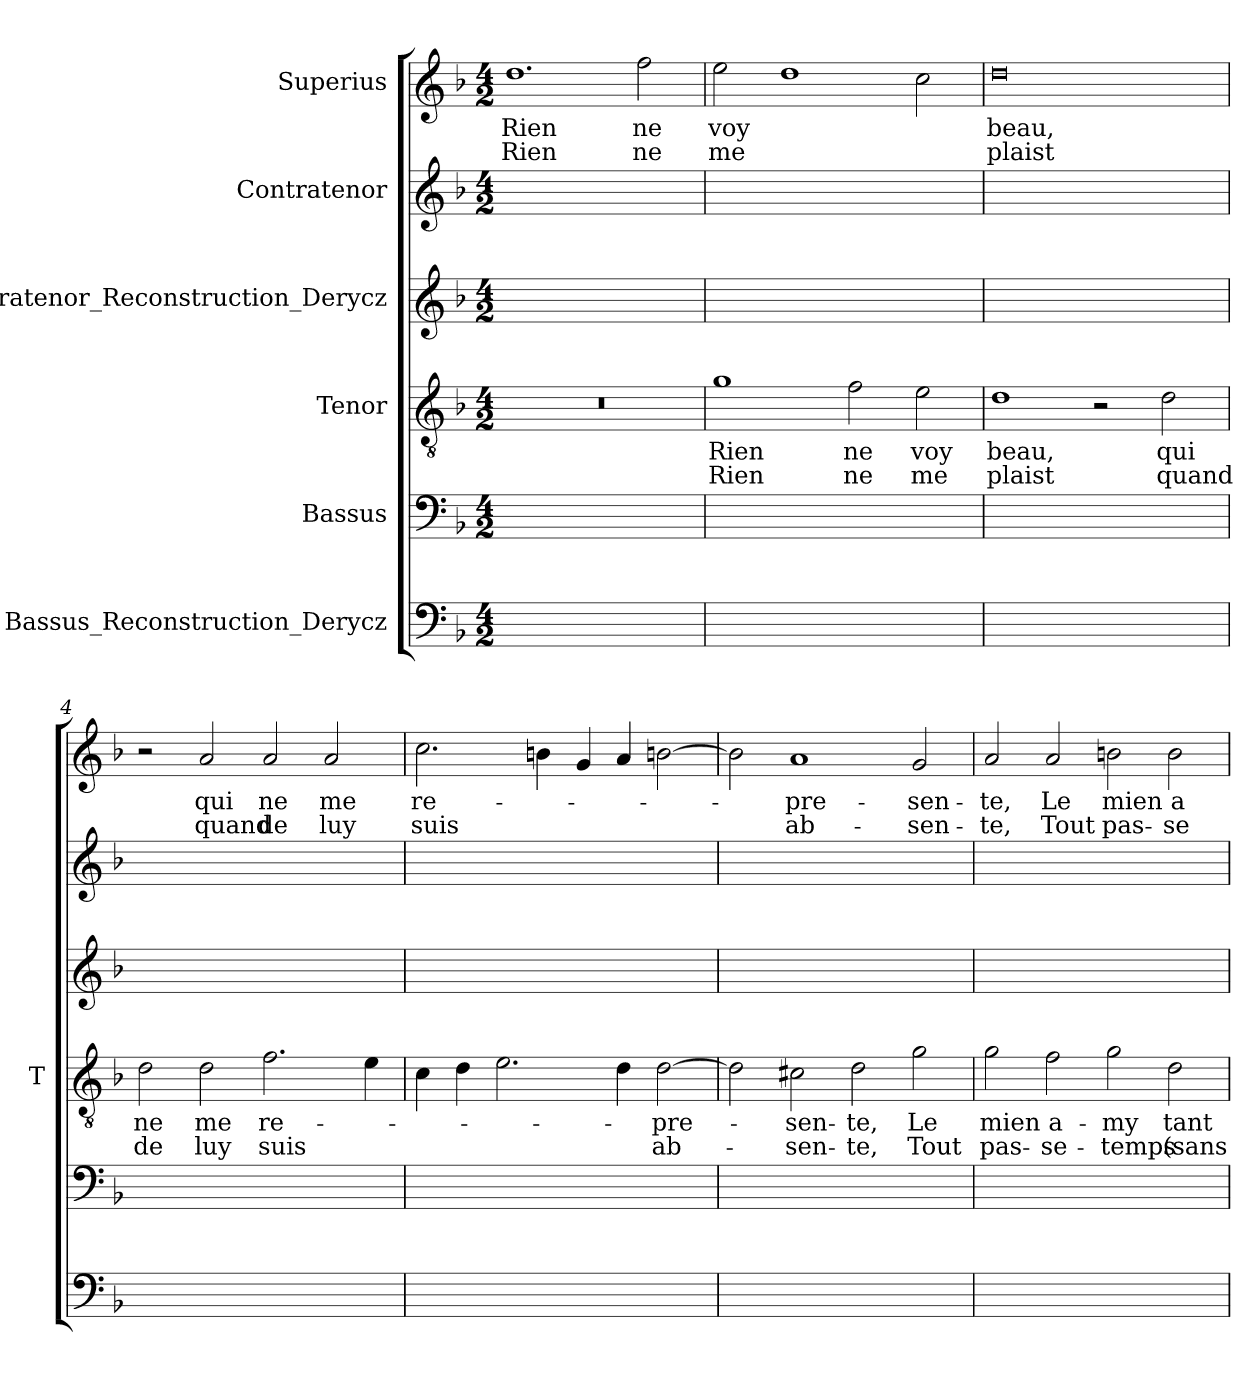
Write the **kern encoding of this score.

**kern	**kern	**kern	**text	**text	**kern	**kern	**kern	**text	**text
*part6	*part5	*part4	*part4	*part4	*part3	*part2	*part1	*part1	*part1
*staff6	*staff5	*staff4	*staff4	*staff4	*staff3	*staff2	*staff1	*staff1	*staff1
*I"Bassus_Reconstruction_Derycz	*I"Bassus	*I"Tenor	*	*	*I"Contratenor_Reconstruction_Derycz	*I"Contratenor	*I"Superius	*	*
*	*	*I'T	*	*	*	*	*	*	*
*clefF4	*clefF4	*clefGv2	*	*	*clefG2	*clefG2	*clefG2	*	*
*k[b-]	*k[b-]	*k[b-]	*	*	*k[b-]	*k[b-]	*k[b-]	*	*
*M4/2	*M4/2	*M4/2	*	*	*M4/2	*M4/2	*M4/2	*	*
=1	=1	=1	=1	=1	=1	=1	=1	=1	=1
0ryy	0ryy	0r	.	.	0ryy	0ryy	1.dd	-Rien	-Rien
.	.	.	.	.	.	.	2ff	-ne	-ne
=2	=2	=2	=2	=2	=2	=2	=2	=2	=2
0ryy	0ryy	1g	-Rien	-Rien	0ryy	0ryy	2ee	-voy	-me
.	.	.	.	.	.	.	1dd	.	.
.	.	2f	-ne	-ne	.	.	.	.	.
.	.	2e	-voy	-me	.	.	2cc	.	.
=3	=3	=3	=3	=3	=3	=3	=3	=3	=3
0ryy	0ryy	1d	-beau,	-plaist	0ryy	0ryy	0dd	-beau,	-plaist
.	.	2r	.	.	.	.	.	.	.
.	.	2d	-qui	-quand	.	.	.	.	.
=4	=4	=4	=4	=4	=4	=4	=4	=4	=4
0ryy	0ryy	2d	-ne	-de	0ryy	0ryy	2r	.	.
.	.	2d	-me	-luy	.	.	2a	-qui	-quand
.	.	2.f	re-	-suis	.	.	2a	-ne	-de
.	.	.	.	.	.	.	2a	-me	-luy
.	.	4e	.	.	.	.	.	.	.
=5	=5	=5	=5	=5	=5	=5	=5	=5	=5
0ryy	0ryy	4c	.	.	0ryy	0ryy	2.cc	re-	-suis
.	.	4d	.	.	.	.	.	.	.
.	.	2.e	.	.	.	.	.	.	.
.	.	.	.	.	.	.	4bn	.	.
.	.	.	.	.	.	.	4g	.	.
.	.	4d	.	.	.	.	4a	.	.
.	.	[2d	pre-	ab-	.	.	[2bn	.	.
=6	=6	=6	=6	=6	=6	=6	=6	=6	=6
0ryy	0ryy	2d]	.	.	0ryy	0ryy	2b]	.	.
.	.	2c#X	sen-	sen-	.	.	1a	pre-	ab-
.	.	2d	-te,	-te,	.	.	.	.	.
.	.	2g	-Le	-Tout	.	.	2g	sen-	sen-
=7	=7	=7	=7	=7	=7	=7	=7	=7	=7
0ryy	0ryy	2g	-mien	pas-	0ryy	0ryy	2a	-te,	-te,
.	.	2f	a-	se-	.	.	2a	-Le	-Tout
.	.	2g	-my	-temps	.	.	2bn	-mien	pas-
.	.	2d	-tant	-(sans	.	.	2b	a-	se-
=	=	=	=	=	=	=	=	=	=
*-	*-	*-	*-	*-	*-	*-	*-	*-	*-
